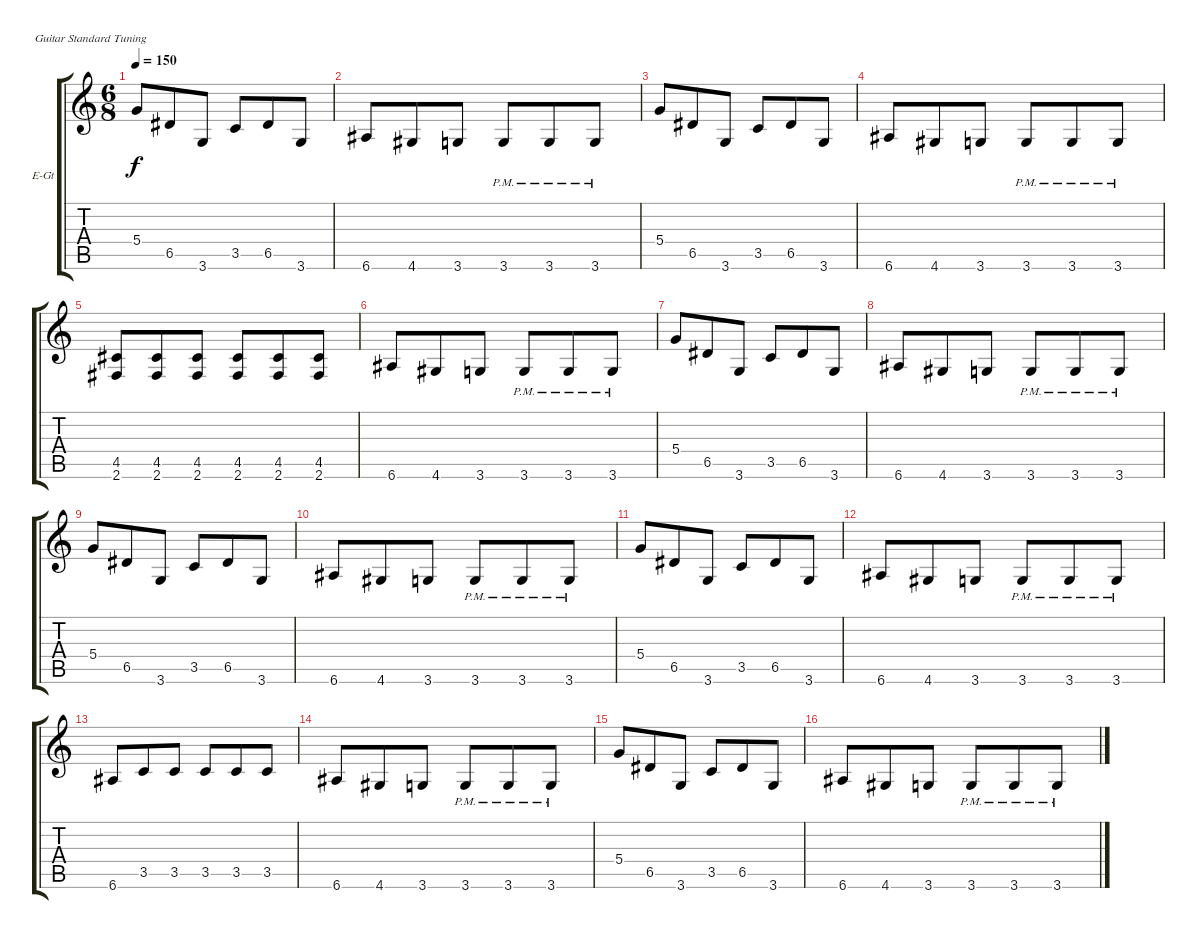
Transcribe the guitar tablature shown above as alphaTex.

\defaultSystemsLayout 4
\bracketExtendMode groupsimilarinstruments
\firstSystemTrackNameOrientation horizontal
\otherSystemsTrackNameOrientation horizontal
\track ("Electric Guitar" "E-Gt") {instrument overdrivenguitar}
\staff {score tabs}
\tuning (E4 B3 G3 D3 A2 E2)
\ts (6 8)
\tempo 150
\clef g2
\ks c
5.4.8{dy f} 6.5.8 3.6.8 3.5.8 6.5.8 3.6.8 |
6.6.8 4.6.8 3.6.8 3.6{pm}.8 3.6{pm}.8 3.6{pm}.8 |
5.4.8 6.5.8 3.6.8 3.5.8 6.5.8 3.6.8 |
6.6.8 4.6.8 3.6.8 3.6{pm}.8 3.6{pm}.8 3.6{pm}.8 |
(2.6 4.5).8 (4.5 2.6).8 (2.6 4.5).8 (4.5 2.6).8 (2.6 4.5).8 (4.5 2.6).8 |
6.6.8 4.6.8 3.6.8 3.6{pm}.8 3.6{pm}.8 3.6{pm}.8 |
5.4.8 6.5.8 3.6.8 3.5.8 6.5.8 3.6.8 |
6.6.8 4.6.8 3.6.8 3.6{pm}.8 3.6{pm}.8 3.6{pm}.8 |
5.4.8 6.5.8 3.6.8 3.5.8 6.5.8 3.6.8 |
6.6.8 4.6.8 3.6.8 3.6{pm}.8 3.6{pm}.8 3.6{pm}.8 |
5.4.8 6.5.8 3.6.8 3.5.8 6.5.8 3.6.8 |
6.6.8 4.6.8 3.6.8 3.6{pm}.8 3.6{pm}.8 3.6{pm}.8 |
6.6.8 3.5.8 3.5.8 3.5.8 3.5.8 3.5.8 |
6.6.8 4.6.8 3.6.8 3.6{pm}.8 3.6{pm}.8 3.6{pm}.8 |
5.4.8 6.5.8 3.6.8 3.5.8 6.5.8 3.6.8 |
6.6.8 4.6.8 3.6.8 3.6{pm}.8 3.6{pm}.8 3.6{pm}.8
